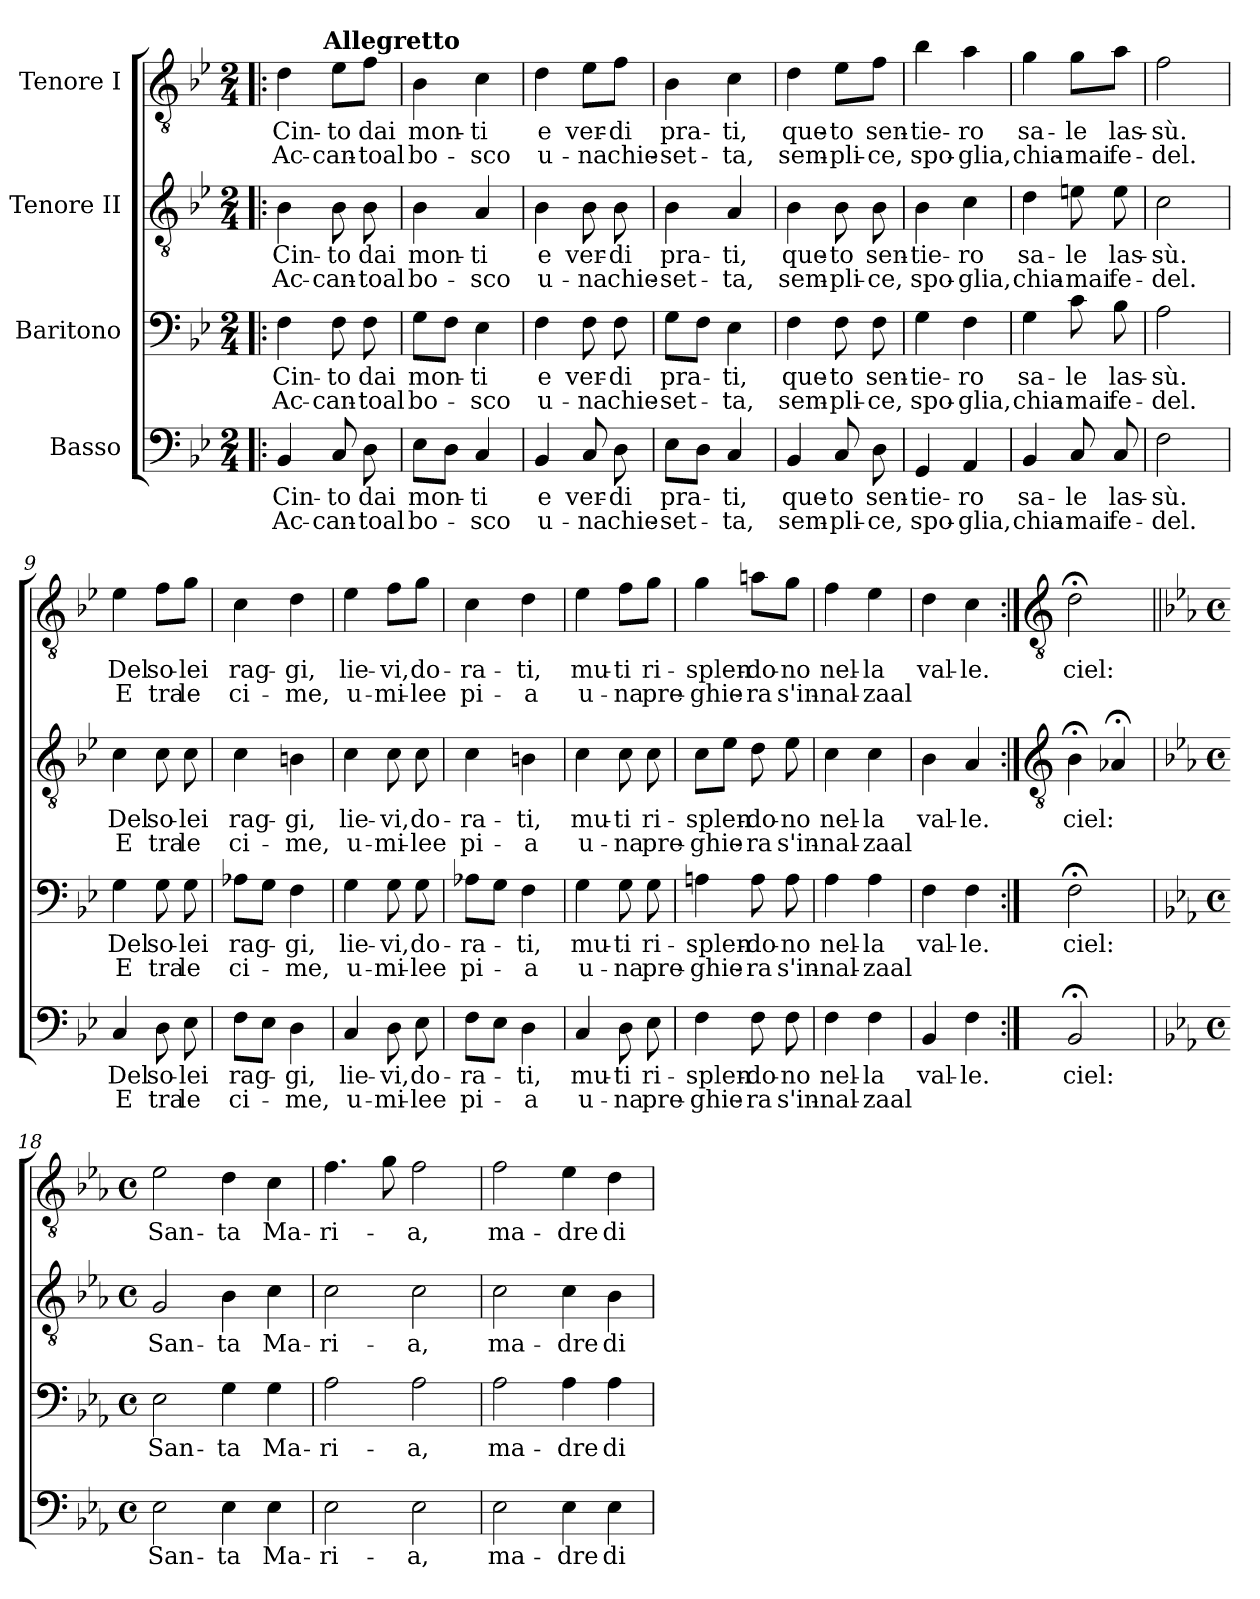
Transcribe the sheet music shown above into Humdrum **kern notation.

**kern	**text	**text	**kern	**text	**text	**kern	**text	**text	**kern	**text	**text
*part4	*part4	*part4	*part3	*part3	*part3	*part2	*part2	*part2	*part1	*part1	*part1
*staff4	*staff4	*staff4	*staff3	*staff3	*staff3	*staff2	*staff2	*staff2	*staff1	*staff1	*staff1
*I"Basso	*	*	*I"Baritono	*	*	*I"Tenore II	*	*	*I"Tenore I	*	*
!!LO:PB:g=z
*stria5	*	*	*stria5	*	*	*stria5	*	*	*stria5	*	*
*clefF4	*	*	*clefF4	*	*	*clefGv2	*	*	*clefGv2	*	*
*k[b-e-]	*	*	*k[b-e-]	*	*	*k[b-e-]	*	*	*k[b-e-]	*	*
*B-:	*	*	*B-:	*	*	*B-:	*	*	*B-:	*	*
*M2/4	*	*	*M2/4	*	*	*M2/4	*	*	*M2/4	*	*
=1!|:	=1!|:	=1!|:	=1!|:	=1!|:	=1!|:	=1!|:	=1!|:	=1!|:	=1!|:	=1!|:	=1!|:
!	!LO:LY:b:cj	!LO:LY:b:cj	!	!LO:LY:b:cj	!LO:LY:b:cj	!	!LO:LY:b:cj	!LO:LY:b:cj	!	!LO:LY:b:cj	!LO:LY:b:cj
*	*	*	*	*	*	*	*	*	*^	*	*
4BB-/	Cin-	-Ac-	4F\	Cin-	-Ac-	4B-\	Cin-	-Ac-	4d\	8...ryy	Cin-	-Ac-
!	!	!	!	!	!	!	!	!	!	!LO:TX:a:B:t=Allegretto	!	!
.	.	.	.	.	.	.	.	.	.	4ryy	.	.
!	!LO:LY:b:cj	!LO:LY:b	!	!LO:LY:b:cj	!LO:LY:b	!	!LO:LY:b:cj	!LO:LY:b	!	!	!LO:LY:b:cj	!LO:LY:b
8C/	-to	can-	8F\	-to	can-	8B-\	-to	can-	8e-\L	.	-to	can-
!	!LO:LY:b:cj	!LO:LY:b:rj	!	!LO:LY:b:cj	!LO:LY:b:rj	!	!LO:LY:b:cj	!LO:LY:b:rj	!	!	!LO:LY:b:cj	!LO:LY:b:rj
8D\	-dai	toal	8F\	-dai	toal	8B-\	-dai	toal	8f\J	.	-dai	toal
.	.	.	.	.	.	.	.	.	.	64ryy	.	.
=2	=2	=2	=2	=2	=2	=2	=2	=2	=2	=2	=2	=2
!	!LO:LY:b:cj	!LO:LY:b:cj	!	!LO:LY:b:cj	!LO:LY:b:cj	!	!LO:LY:b:cj	!LO:LY:b:cj	!	!	!LO:LY:b:cj	!LO:LY:b:cj
*	*	*	*	*	*	*	*	*	*v	*v	*	*
8E-\L	mon-	-bo-	8G\L	mon-	-bo-	4B-\	mon-	-bo-	4B-\	mon-	-bo-
8D\J	.	.	8F\J	.	.	.	.	.	.	.	.
!	!LO:LY:b:cj	!LO:LY:b:cj	!	!LO:LY:b:cj	!LO:LY:b:cj	!	!LO:LY:b:cj	!LO:LY:b:cj	!	!LO:LY:b:cj	!LO:LY:b:cj
4C/	-ti	sco	4E-\	-ti	sco	4A/	-ti	sco	4c\	-ti	sco
=3	=3	=3	=3	=3	=3	=3	=3	=3	=3	=3	=3
!	!LO:LY:b:cj	!LO:LY:b:cj	!	!LO:LY:b:cj	!LO:LY:b:cj	!	!LO:LY:b:cj	!LO:LY:b:cj	!	!LO:LY:b:cj	!LO:LY:b:cj
4BB-/	e	u-	4F\	e	u-	4B-\	e	u-	4d\	e	u-
!	!LO:LY:b:cj	!LO:LY:b:cj	!	!LO:LY:b:cj	!LO:LY:b:cj	!	!LO:LY:b:cj	!LO:LY:b:cj	!	!LO:LY:b:cj	!LO:LY:b:cj
8C/	-ver-	-na	8F\	-ver-	-na	8B-\	-ver-	-na	8e-\L	-ver-	-na
!	!LO:LY:b:cj	!LO:LY:b:cj	!	!LO:LY:b:cj	!LO:LY:b:cj	!	!LO:LY:b:cj	!LO:LY:b:cj	!	!LO:LY:b:cj	!LO:LY:b:cj
8D\	di	chie-	8F\	di	chie-	8B-\	di	chie-	8f\J	di	chie-
=4	=4	=4	=4	=4	=4	=4	=4	=4	=4	=4	=4
!	!LO:LY:b:cj	!LO:LY:b:cj	!	!LO:LY:b:cj	!LO:LY:b:cj	!	!LO:LY:b:cj	!LO:LY:b:cj	!	!LO:LY:b:cj	!LO:LY:b:cj
8E-\L	-pra-	-set-	8G\L	-pra-	-set-	4B-\	-pra-	-set-	4B-\	-pra-	-set-
8D\J	.	.	8F\J	.	.	.	.	.	.	.	.
!	!LO:LY:b:cj	!LO:LY:b:cj	!	!LO:LY:b:cj	!LO:LY:b:cj	!	!LO:LY:b:cj	!LO:LY:b:cj	!	!LO:LY:b:cj	!LO:LY:b:cj
4C/	-ti,	ta,	4E-\	-ti,	ta,	4A/	-ti,	ta,	4c\	-ti,	ta,
!!LO:LB:g=z
=5	=5	=5	=5	=5	=5	=5	=5	=5	=5	=5	=5
!	!LO:LY:b:cj	!LO:LY:b:cj	!	!LO:LY:b:cj	!LO:LY:b:cj	!	!LO:LY:b:cj	!LO:LY:b:cj	!	!LO:LY:b:cj	!LO:LY:b:cj
4BB-/	que-	-sem-	4F\	que-	-sem-	4B-\	que-	-sem-	4d\	que-	-sem-
!	!LO:LY:b:cj	!LO:LY:b	!	!LO:LY:b:cj	!LO:LY:b	!	!LO:LY:b:cj	!LO:LY:b	!	!LO:LY:b:cj	!LO:LY:b
8C/	-to	pli-	8F\	-to	pli-	8B-\	-to	pli-	8e-\L	-to	pli-
!	!LO:LY:b:cj	!LO:LY:b:rj	!	!LO:LY:b:cj	!LO:LY:b:rj	!	!LO:LY:b:cj	!LO:LY:b:rj	!	!LO:LY:b:cj	!LO:LY:b:rj
8D\	-sen-	-ce,	8F\	-sen-	-ce,	8B-\	-sen-	-ce,	8f\J	-sen-	-ce,
=6	=6	=6	=6	=6	=6	=6	=6	=6	=6	=6	=6
!	!LO:LY:b:cj	!LO:LY:b:cj	!	!LO:LY:b:cj	!LO:LY:b:cj	!	!LO:LY:b:cj	!LO:LY:b:cj	!	!LO:LY:b:cj	!LO:LY:b:cj
4GG/	tie-	-spo-	4G\	tie-	-spo-	4B-\	tie-	-spo-	4b-\	tie-	-spo-
!	!LO:LY:b:cj	!LO:LY:b:cj	!	!LO:LY:b:cj	!LO:LY:b:cj	!	!LO:LY:b:cj	!LO:LY:b:cj	!	!LO:LY:b:cj	!LO:LY:b:cj
4AA/	-ro	glia,	4F\	-ro	glia,	4c\	-ro	glia,	4a\	-ro	glia,
=7	=7	=7	=7	=7	=7	=7	=7	=7	=7	=7	=7
!	!LO:LY:b:cj	!LO:LY:b:cj	!	!LO:LY:b:cj	!LO:LY:b:cj	!	!LO:LY:b:cj	!LO:LY:b:cj	!	!LO:LY:b:cj	!LO:LY:b:cj
4BB-/	sa-	-chia-	4G\	sa-	-chia-	4d\	sa-	-chia-	4g\	sa-	-chia-
!	!LO:LY:b:cj	!LO:LY:b:cj	!	!LO:LY:b:cj	!LO:LY:b:cj	!	!LO:LY:b:cj	!LO:LY:b:cj	!	!LO:LY:b:cj	!LO:LY:b:cj
8C/	-le	mai	8c\	-le	mai	8en\	-le	mai	8g\L	-le	mai
!	!LO:LY:b:cj	!LO:LY:b:cj	!	!LO:LY:b:cj	!LO:LY:b:cj	!	!LO:LY:b:cj	!LO:LY:b:cj	!	!LO:LY:b:cj	!LO:LY:b:cj
8C/	las-	-fe-	8B-\	las-	-fe-	8e\	las-	-fe-	8a\J	las-	-fe-
=8	=8	=8	=8	=8	=8	=8	=8	=8	=8	=8	=8
!	!LO:LY:b:cj	!LO:LY:b:cj	!	!LO:LY:b:cj	!LO:LY:b:cj	!	!LO:LY:b:cj	!LO:LY:b:cj	!	!LO:LY:b:cj	!LO:LY:b:cj
2F\	-sù.	del.	2A\	-sù.	del.	2c\	-sù.	del.	2f\	-sù.	del.
=9	=9	=9	=9	=9	=9	=9	=9	=9	=9	=9	=9
!	!LO:LY:b:cj	!LO:LY:b:cj	!	!LO:LY:b:cj	!LO:LY:b:cj	!	!LO:LY:b:cj	!LO:LY:b:cj	!	!LO:LY:b:cj	!LO:LY:b:cj
4C/	Del	E	4G\	Del	E	4c\	Del	E	4e-\	Del	E
!	!LO:LY:b	!LO:LY:b:cj	!	!LO:LY:b	!LO:LY:b:cj	!	!LO:LY:b	!LO:LY:b:cj	!	!LO:LY:b	!LO:LY:b:cj
8D\	so-	-tra	8G\	so-	-tra	8c\	so-	-tra	8f\L	so-	-tra
!	!LO:LY:b:rj	!LO:LY:b:cj	!	!LO:LY:b:rj	!LO:LY:b:cj	!	!LO:LY:b:rj	!LO:LY:b:cj	!	!LO:LY:b:rj	!LO:LY:b:cj
8E-\	lei	le	8G\	lei	le	8c\	lei	le	8g\J	lei	le
=10	=10	=10	=10	=10	=10	=10	=10	=10	=10	=10	=10
!	!LO:LY:b:cj	!LO:LY:b:cj	!	!LO:LY:b:cj	!LO:LY:b:cj	!	!LO:LY:b:cj	!LO:LY:b:cj	!	!LO:LY:b:cj	!LO:LY:b:cj
8F\L	rag-	-ci-	8A-X\L	rag-	-ci-	4c\	rag-	-ci-	4c\	rag-	-ci-
8E-\J	.	.	8G\J	.	.	.	.	.	.	.	.
!	!LO:LY:b:cj	!LO:LY:b:cj	!	!LO:LY:b:cj	!LO:LY:b:cj	!	!LO:LY:b:cj	!LO:LY:b:cj	!	!LO:LY:b:cj	!LO:LY:b:cj
4D\	-gi,	me,	4F\	-gi,	me,	4Bn\	-gi,	me,	4d\	-gi,	me,
!!LO:LB:g=z
=11	=11	=11	=11	=11	=11	=11	=11	=11	=11	=11	=11
!	!LO:LY:b:cj	!LO:LY:b:rj	!	!LO:LY:b:cj	!LO:LY:b:rj	!	!LO:LY:b:cj	!LO:LY:b:rj	!	!LO:LY:b:cj	!LO:LY:b:rj
4C/	lie-	-u-	4G\	lie-	-u-	4c\	lie-	-u-	4e-\	lie-	-u-
!	!LO:LY:b:cj	!LO:LY:b	!	!LO:LY:b:cj	!LO:LY:b	!	!LO:LY:b:cj	!LO:LY:b	!	!LO:LY:b:cj	!LO:LY:b
8D\	-vi,	mi-	8G\	-vi,	mi-	8c\	-vi,	mi-	8f\L	-vi,	mi-
!	!LO:LY:b:cj	!LO:LY:b:rj	!	!LO:LY:b:cj	!LO:LY:b:rj	!	!LO:LY:b:cj	!LO:LY:b:rj	!	!LO:LY:b:cj	!LO:LY:b:rj
8E-\	-do-	-lee	8G\	-do-	-lee	8c\	-do-	-lee	8g\J	-do-	-lee
=12	=12	=12	=12	=12	=12	=12	=12	=12	=12	=12	=12
!	!LO:LY:b:cj	!LO:LY:b:cj	!	!LO:LY:b:cj	!LO:LY:b:cj	!	!LO:LY:b:cj	!LO:LY:b:cj	!	!LO:LY:b:cj	!LO:LY:b:cj
8F\L	ra-	-pi-	8A-X\L	ra-	-pi-	4c\	ra-	-pi-	4c\	ra-	-pi-
8E-\J	.	.	8G\J	.	.	.	.	.	.	.	.
!	!LO:LY:b:cj	!LO:LY:b:cj	!	!LO:LY:b:cj	!LO:LY:b:cj	!	!LO:LY:b:cj	!LO:LY:b:cj	!	!LO:LY:b:cj	!LO:LY:b:cj
4D\	-ti,	a	4F\	-ti,	a	4Bn\	-ti,	a	4d\	-ti,	a
=13	=13	=13	=13	=13	=13	=13	=13	=13	=13	=13	=13
!	!LO:LY:b:cj	!LO:LY:b:cj	!	!LO:LY:b:cj	!LO:LY:b:cj	!	!LO:LY:b:cj	!LO:LY:b:cj	!	!LO:LY:b:cj	!LO:LY:b:cj
4C/	mu-	-u-	4G\	mu-	-u-	4c\	mu-	-u-	4e-\	mu-	-u-
!	!LO:LY:b:cj	!LO:LY:b:cj	!	!LO:LY:b:cj	!LO:LY:b:cj	!	!LO:LY:b:cj	!LO:LY:b:cj	!	!LO:LY:b:cj	!LO:LY:b:cj
8D\	-ti	na	8G\	-ti	na	8c\	-ti	na	8f\L	-ti	na
!	!LO:LY:b:cj	!LO:LY:b:cj	!	!LO:LY:b:cj	!LO:LY:b:cj	!	!LO:LY:b:cj	!LO:LY:b:cj	!	!LO:LY:b:cj	!LO:LY:b:cj
8E-\	ri-	-pre-	8G\	ri-	-pre-	8c\	ri-	-pre-	8g\J	ri-	-pre-
=14	=14	=14	=14	=14	=14	=14	=14	=14	=14	=14	=14
!	!LO:LY:b:cj	!LO:LY:b:cj	!	!LO:LY:b:cj	!LO:LY:b:cj	!	!LO:LY:b:cj	!LO:LY:b:cj	!	!LO:LY:b:cj	!LO:LY:b:cj
4F\	-splen-	-ghie-	4An\	-splen-	-ghie-	8c\L	-splen-	-ghie-	4g\	-splen-	-ghie-
.	.	.	.	.	.	8e-\J	.	.	.	.	.
!	!LO:LY:b	!LO:LY:b:cj	!	!LO:LY:b	!LO:LY:b:cj	!	!LO:LY:b	!LO:LY:b:cj	!	!LO:LY:b	!LO:LY:b:cj
8F\	-do-	-ra	8A\	-do-	-ra	8d\	-do-	-ra	8an\L	-do-	-ra
!	!LO:LY:b:rj	!LO:LY:b:cj	!	!LO:LY:b:rj	!LO:LY:b:cj	!	!LO:LY:b:rj	!LO:LY:b:cj	!	!LO:LY:b:rj	!LO:LY:b:cj
8F\	no	s'in-	8A\	no	s'in-	8e-\	no	s'in-	8g\J	no	s'in-
=15	=15	=15	=15	=15	=15	=15	=15	=15	=15	=15	=15
!	!LO:LY:b:cj	!LO:LY:b:cj	!	!LO:LY:b:cj	!LO:LY:b:cj	!	!LO:LY:b:cj	!LO:LY:b:cj	!	!LO:LY:b:cj	!LO:LY:b:cj
4F\	-nel-	-nal-	4A\	-nel-	-nal-	4c\	-nel-	-nal-	4f\	-nel-	-nal-
!	!LO:LY:b:cj	!LO:LY:b:cj	!	!LO:LY:b:cj	!LO:LY:b:cj	!	!LO:LY:b:cj	!LO:LY:b:cj	!	!LO:LY:b:cj	!LO:LY:b:cj
4F\	-la	zaal	4A\	-la	zaal	4c\	-la	zaal	4e-\	-la	zaal
=16	=16	=16	=16	=16	=16	=16	=16	=16	=16	=16	=16
!	!LO:LY:b:cj	!	!	!LO:LY:b:cj	!	!	!LO:LY:b:cj	!	!	!LO:LY:b:cj	!
4BB-/	val-	.	4F\	val-	.	4B-\	val-	.	4d\	val-	.
!	!LO:LY:b:cj	!	!	!LO:LY:b:cj	!	!	!LO:LY:b:cj	!	!	!LO:LY:b:cj	!
4F\	-le.	.	4F\	-le.	.	4A/	-le.	.	4c\	-le.	.
!!LO:PB:g=z
=17:|!	=17:|!	=17:|!	=17:|!	=17:|!	=17:|!	=17:|!	=17:|!	=17:|!	=17:|!	=17:|!	=17:|!
*	*	*	*	*	*	*clefGv2	*	*	*clefGv2	*	*
!	!LO:LY:b:cj	!	!	!LO:LY:b:cj	!	!	!LO:LY:b:cj	!	!	!LO:LY:b:cj	!
2BB-;</	ciel:	.	2F;<\	ciel:	.	4B-;<\	ciel:	.	2d;<\	ciel:	.
.	.	.	.	.	.	4A-X;</	.	.	.	.	.
=18	=18||	=18||	=18	=18||	=18||	=18	=18||	=18||	=18||	=18||	=18||
*k[b-e-a-]	*	*	*k[b-e-a-]	*	*	*k[b-e-a-]	*	*	*k[b-e-a-]	*	*
*E-:	*	*	*E-:	*	*	*E-:	*	*	*E-:	*	*
*M4/4	*	*	*M4/4	*	*	*M4/4	*	*	*M4/4	*	*
*met(c)	*	*	*met(c)	*	*	*met(c)	*	*	*met(c)	*	*
!	!LO:LY:b:cj	!	!	!LO:LY:b:cj	!	!	!LO:LY:b:cj	!	!	!LO:LY:b:cj	!
2E-\	San-	.	2E-\	San-	.	2G/	San-	.	2e-\	San-	.
!	!LO:LY:b:cj	!	!	!LO:LY:b:cj	!	!	!LO:LY:b:cj	!	!	!LO:LY:b:cj	!
4E-\	-ta	.	4G\	-ta	.	4B-\	-ta	.	4d\	-ta	.
!	!LO:LY:b:cj	!	!	!LO:LY:b:cj	!	!	!LO:LY:b:cj	!	!	!LO:LY:b:cj	!
4E-\	Ma-	.	4G\	Ma-	.	4c\	Ma-	.	4c\	Ma-	.
=19	=19	=19	=19	=19	=19	=19	=19	=19	=19	=19	=19
!	!LO:LY:b:cj	!	!	!LO:LY:b:cj	!	!	!LO:LY:b:cj	!	!	!LO:LY:b:cj	!
2E-\	-ri-	.	2A-\	-ri-	.	2c\	-ri-	.	4.f\	-ri-	.
.	.	.	.	.	.	.	.	.	8g\	.	.
!	!LO:LY:b:cj	!	!	!LO:LY:b:cj	!	!	!LO:LY:b:cj	!	!	!LO:LY:b:cj	!
2E-\	-a,	.	2A-\	-a,	.	2c\	-a,	.	2f\	-a,	.
=20	=20	=20	=20	=20	=20	=20	=20	=20	=20	=20	=20
!	!LO:LY:b:cj	!	!	!LO:LY:b:cj	!	!	!LO:LY:b:cj	!	!	!LO:LY:b:cj	!
2E-\	ma-	.	2A-\	ma-	.	2c\	ma-	.	2f\	ma-	.
!	!LO:LY:b:cj	!	!	!LO:LY:b:cj	!	!	!LO:LY:b:cj	!	!	!LO:LY:b:cj	!
4E-\	-dre	.	4A-\	-dre	.	4c\	-dre	.	4e-\	-dre	.
!	!LO:LY:b:cj	!	!	!LO:LY:b:cj	!	!	!LO:LY:b:cj	!	!	!LO:LY:b:cj	!
4E-\	di	.	4A-\	di	.	4B-\	di	.	4d\	di	.
=	=	=	=	=	=	=	=	=	=	=	=
*-	*-	*-	*-	*-	*-	*-	*-	*-	*-	*-	*-
